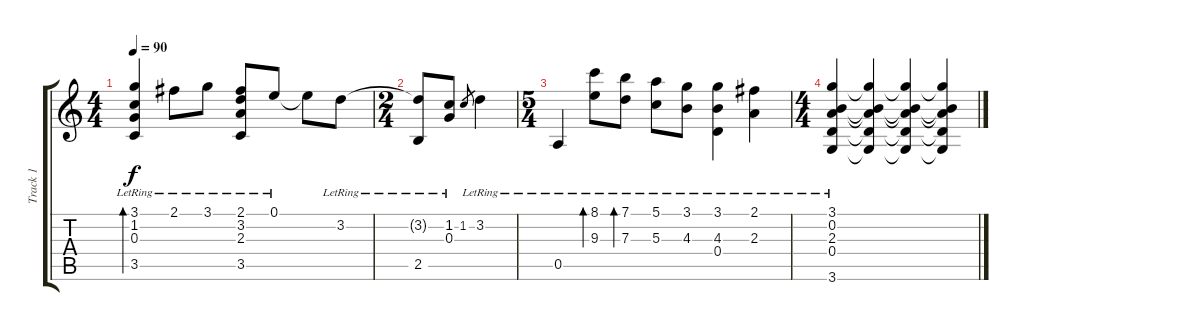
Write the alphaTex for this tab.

\track ("Track 1" "Track 1") {instrument acousticguitarnylon}
\staff {score tabs}
\tuning (E4 B3 G3 D3 A2 E2) {hide}
\ts (4 4)
\tempo 90
\clef g2
\ks c
(3.1{lr} 1.2{lr} 0.3{lr} 3.5{lr}).4{bd 480 dy f} 2.1{lr}.8 3.1{lr}.8 (2.1{lr} 3.2{lr} 2.3{lr} 3.5{lr}).8 0.1{lr}.8 0.1{t}.8 3.2{lr}.8 |
\ts (2 4)
(3.2{t} 2.5{lr}).8 (1.2{lr} 0.3{lr}).8 1.2.8{gr} 3.2{lr}.4 |
\ts (5 4)
0.5{lr}.4 (8.1{lr} 9.3{lr}).8{bd 480} (7.1{lr} 7.3{lr}).8{bd 480} (5.1{lr} 5.3{lr}).8 (3.1 4.3{lr}).8 (3.1{lr} 4.3{lr} 0.4{lr}).4 (2.1{lr} 2.3{lr}).4 |
\ts (4 4)
(3.1{lr} 0.2{lr} 2.3{lr} 0.4{lr} 3.6{lr}).4 (3.1{t} 0.2{t} 2.3{t} 0.4{t} 3.6{t}).4 (3.1{t} 0.2{t} 2.3{t} 0.4{t} 3.6{t}).4 (3.1{t} 0.2{t} 2.3{t} 0.4{t} 3.6{t}).4
